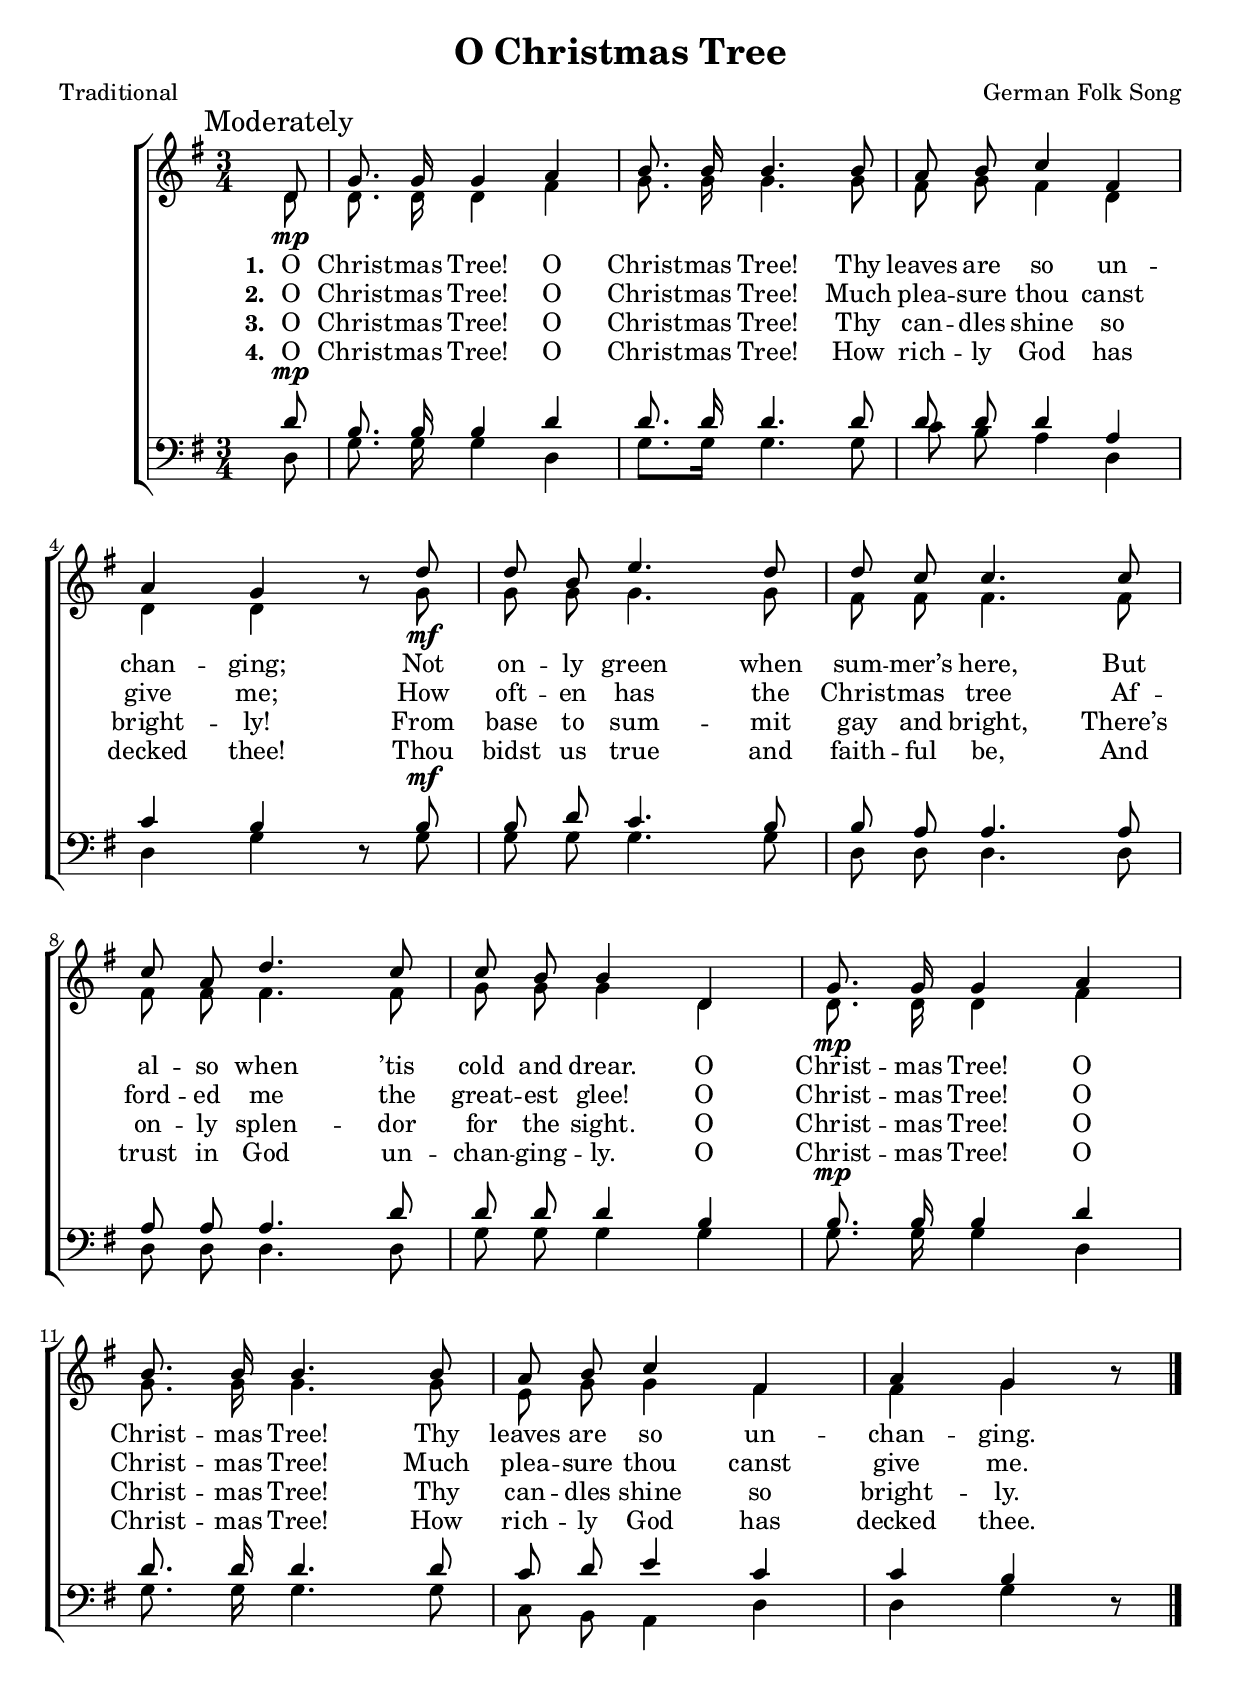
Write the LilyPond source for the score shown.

\version "2.14.2"
\include "util.ly"
\header {
  title = "O Christmas Tree"
  poet = "Traditional"
  composer = "German Folk Song"
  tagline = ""
}

global = {
  \key g \major
  \time 3/4
  %\override DynamicLineSpanner #'staff-padding = #0.0
  %\override DynamicLineSpanner #'Y-extent = #'(1 . 1)
  %\override DynamicText #'X-offset = #-5
}

sopMusic = \relative c' {
  \once \override Score.RehearsalMark #'self-alignment-X = #LEFT
  \mark "Moderately"
  \partial 8 d8_\mp |
  g8.\noBeam g16 g4 a |
  b8.\noBeam b16 b4. b8 |
  a8\noBeam b c4 fis, | \break
  
  \partial 8*5 a g b8\rest \bar ":|"
  \partial 8 d8_\mf |
  d\noBeam b e4. d8 |
  d\noBeam c c4. c8 | \break
  
  c8\noBeam a d4. c8 |
  c\noBeam b b4 d, |
  g8.\noBeam_\mp g16 g4 a | \break
  
  b8.\noBeam b16 b4. b8 |
  a\noBeam b c4 fis, |
  \partial 8*5 a4 g b8\rest \bar "|."
}
sopWords = \lyricmode {
  
}

altoMusic = \relative c' {
  d8 |
  d8.\noBeam d16 d4 fis |
  g8.\noBeam g16 g4. g8 |
  fis8\noBeam g fis4 d |
  
  d d s8 |
  g8 |
  g\noBeam g g4. g8 |
  fis8\noBeam fis fis4. fis8 |
  
  fis\noBeam fis fis4. fis8 |
  g\noBeam g g4 d |
  d8.\noBeam d16 d4 fis |
  
  g8.\noBeam g16 g4. g8 |
  e\noBeam g g4 fis |
  fis g s8 \bar "|."
}
altoWords = \lyricmode {
  \dropLyricsIX
  \set stanza = #"1. "
  O Christ -- mas Tree! O Christ -- mas Tree!
  Thy leaves are so un -- chan -- ging;
  Not on -- ly green when sum -- mer’s here,
  But al -- so when ’tis cold and drear.
  O Christ -- mas Tree! O Christ -- mas Tree!
  Thy leaves are so un -- chan -- ging.
}
altoWordsII = \lyricmode {
  \dropLyricsIX
  \set stanza = #"2. "
  O Christ -- mas Tree! O Christ -- mas Tree!
  Much plea -- sure thou canst give me;
  How oft -- en has the Christ -- mas tree
  Af -- ford -- ed me the great -- est glee!
  O Christ -- mas Tree! O Christ -- mas Tree!
  Much plea -- sure thou canst give me.
}
altoWordsIII = \lyricmode {
  \dropLyricsIX
  \set stanza = #"3. "
  O Christ -- mas Tree! O Christ -- mas Tree!
  Thy can -- dles shine so bright -- ly!
  From base to sum -- mit gay and bright,
  There’s on -- ly splen -- dor for the sight.
  O Christ -- mas Tree! O Christ -- mas Tree!
  Thy can -- dles shine so bright -- ly.
}
altoWordsIV = \lyricmode {
  \dropLyricsIX
  \set stanza = #"4. "
  O Christ -- mas Tree! O Christ -- mas Tree!
  How rich -- ly God has decked thee!
  Thou bidst us true and faith -- ful be,
  And trust in God un -- chan -- ging -- ly.
  O Christ -- mas Tree! O Christ -- mas Tree!
  How rich -- ly God has decked thee.
}
altoWordsV = \lyricmode {
}

tenorMusic = \relative c' {
  d8^\mp |
  b8.\noBeam b16 b4 d |
  d8.\noBeam d16 d4. d8 |
  d\noBeam d d4 a |
  
  c b s8 |
  b8^\mf |
  b\noBeam d c4. b8 |
  b\noBeam a a4. a8 |
  
  a\noBeam a a4. d8 |
  d\noBeam d d4 b |
  b8.\noBeam^\mp b16 b4 d |
  
  d8.\noBeam d16 d4. d8 |
  c\noBeam d e4 c |
  c b s8 \bar "|."
}
tenorWords = \lyricmode {

}

bassMusic = \relative c {
  d8 |
  g8.\noBeam g16 g4 d |
  g8. g16 g4. g8 |
  c8\noBeam b8\noBeam a4 d, |
  
  d g d8\rest |
  g |
  g\noBeam g g4. g8 |
  d\noBeam d d4. d8 |
  
  d\noBeam d d4. d8 |
  g\noBeam g g4 g |
  g8.\noBeam g16 g4 d |
  
  g8.\noBeam g16 g4. g8 |
  c,\noBeam b a4 d |
  d g d8\rest \bar "|."
}
bassWords = \lyricmode {

}

\score {
  <<
   \new ChoirStaff <<
%    \new Lyrics = sopranos \with { \override VerticalAxisGroup #'nonstaff-relatedstaff-spacing = #'((basic-distance . 1)) }
    \new Staff = women <<
      \new Voice = "sopranos" { \voiceOne << \global \sopMusic >> }
      \new Voice = "altos" { \voiceTwo << \global \altoMusic >> }
    >>
    \new Lyrics \with { alignAboveContext = #"women" \override VerticalAxisGroup #'nonstaff-relatedstaff-spacing = #'((basic-distance . 1))} \lyricsto "sopranos" \sopWords
    \new Lyrics = "altosV"  \with { alignBelowContext = #"women" } \lyricsto "sopranos" \altoWordsV
    \new Lyrics = "altosIV"  \with { alignBelowContext = #"women" } \lyricsto "sopranos" \altoWordsIV
    \new Lyrics = "altosIII"  \with { alignBelowContext = #"women" } \lyricsto "sopranos" \altoWordsIII
    \new Lyrics = "altosII"  \with { alignBelowContext = #"women" } \lyricsto "sopranos" \altoWordsII
    \new Lyrics = "altos"  \with { alignBelowContext = #"women" \override VerticalAxisGroup #'nonstaff-relatedstaff-spacing = #'((padding . -0.5))} \lyricsto "sopranos" \altoWords
   \new Staff = men <<
      \clef bass
      \new Voice = "tenors" { \voiceOne << \global \tenorMusic >> }
      \new Voice = "basses" { \voiceTwo << \global \bassMusic >> }
    >>
    \new Lyrics \with { alignAboveContext = #"men" \override VerticalAxisGroup #'nonstaff-relatedstaff-spacing = #'((basic-distance . 1)) } \lyricsto "tenors" \tenorWords
    \new Lyrics \with { alignBelowContext = #"men" \override VerticalAxisGroup #'nonstaff-relatedstaff-spacing = #'((basic-distance . 1)) } \lyricsto "basses" \bassWords
  >>
%    \new PianoStaff << \new Staff { \new Voice { \pianoRH } } \new Staff { \clef "bass" \pianoLH } >>
  >>
  \layout { }
  \midi {
    \tempo 4 = 105
    \set Staff.midiInstrument = "flute"
  
    \context {
      \Voice
      \remove "Dynamic_performer"
    }
  }
}
